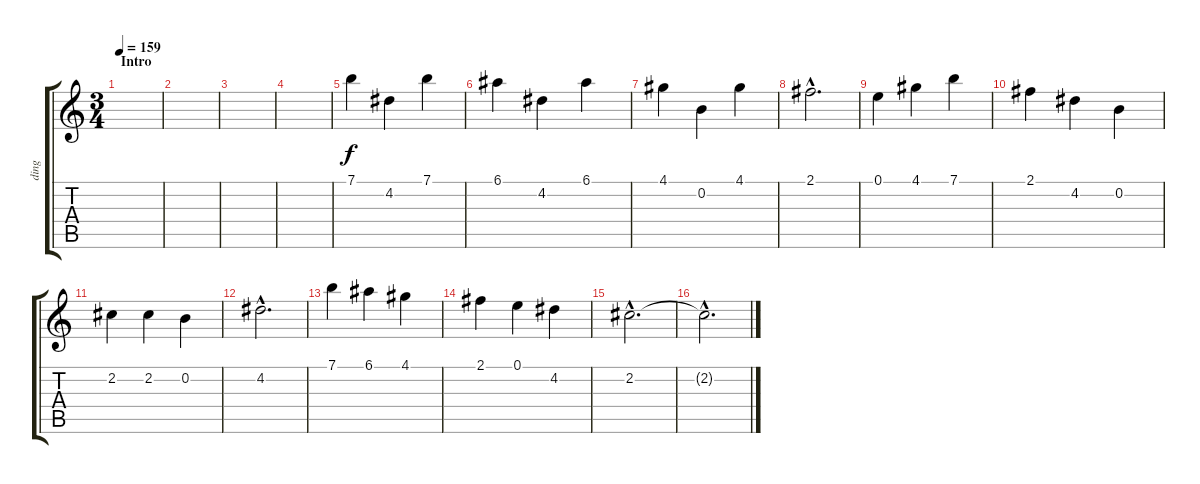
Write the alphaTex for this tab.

\track ("ding" "ding") {instrument acousticguitarnylon}
\staff {score tabs}
\tuning (E4 B3 G3 D3 A2 E2) {hide}
\ts (3 4)
\section ("" "Intro")
\tempo 159
\clef g2
\ks c
|
|
|
|
7.1.4 4.2.4 7.1.4 |
6.1.4 4.2.4 6.1.4 |
4.1.4 0.2.4 4.1.4 |
2.1{hac}.2{d} |
0.1.4 4.1.4 7.1.4 |
2.1.4 4.2.4 0.2.4 |
2.2.4 2.2.4 0.2.4 |
4.2{hac}.2{d} |
7.1.4 6.1.4 4.1.4 |
2.1.4 0.1.4 4.2.4 |
2.2{hac}.2{d} |
2.2{hac t}.2{d}
